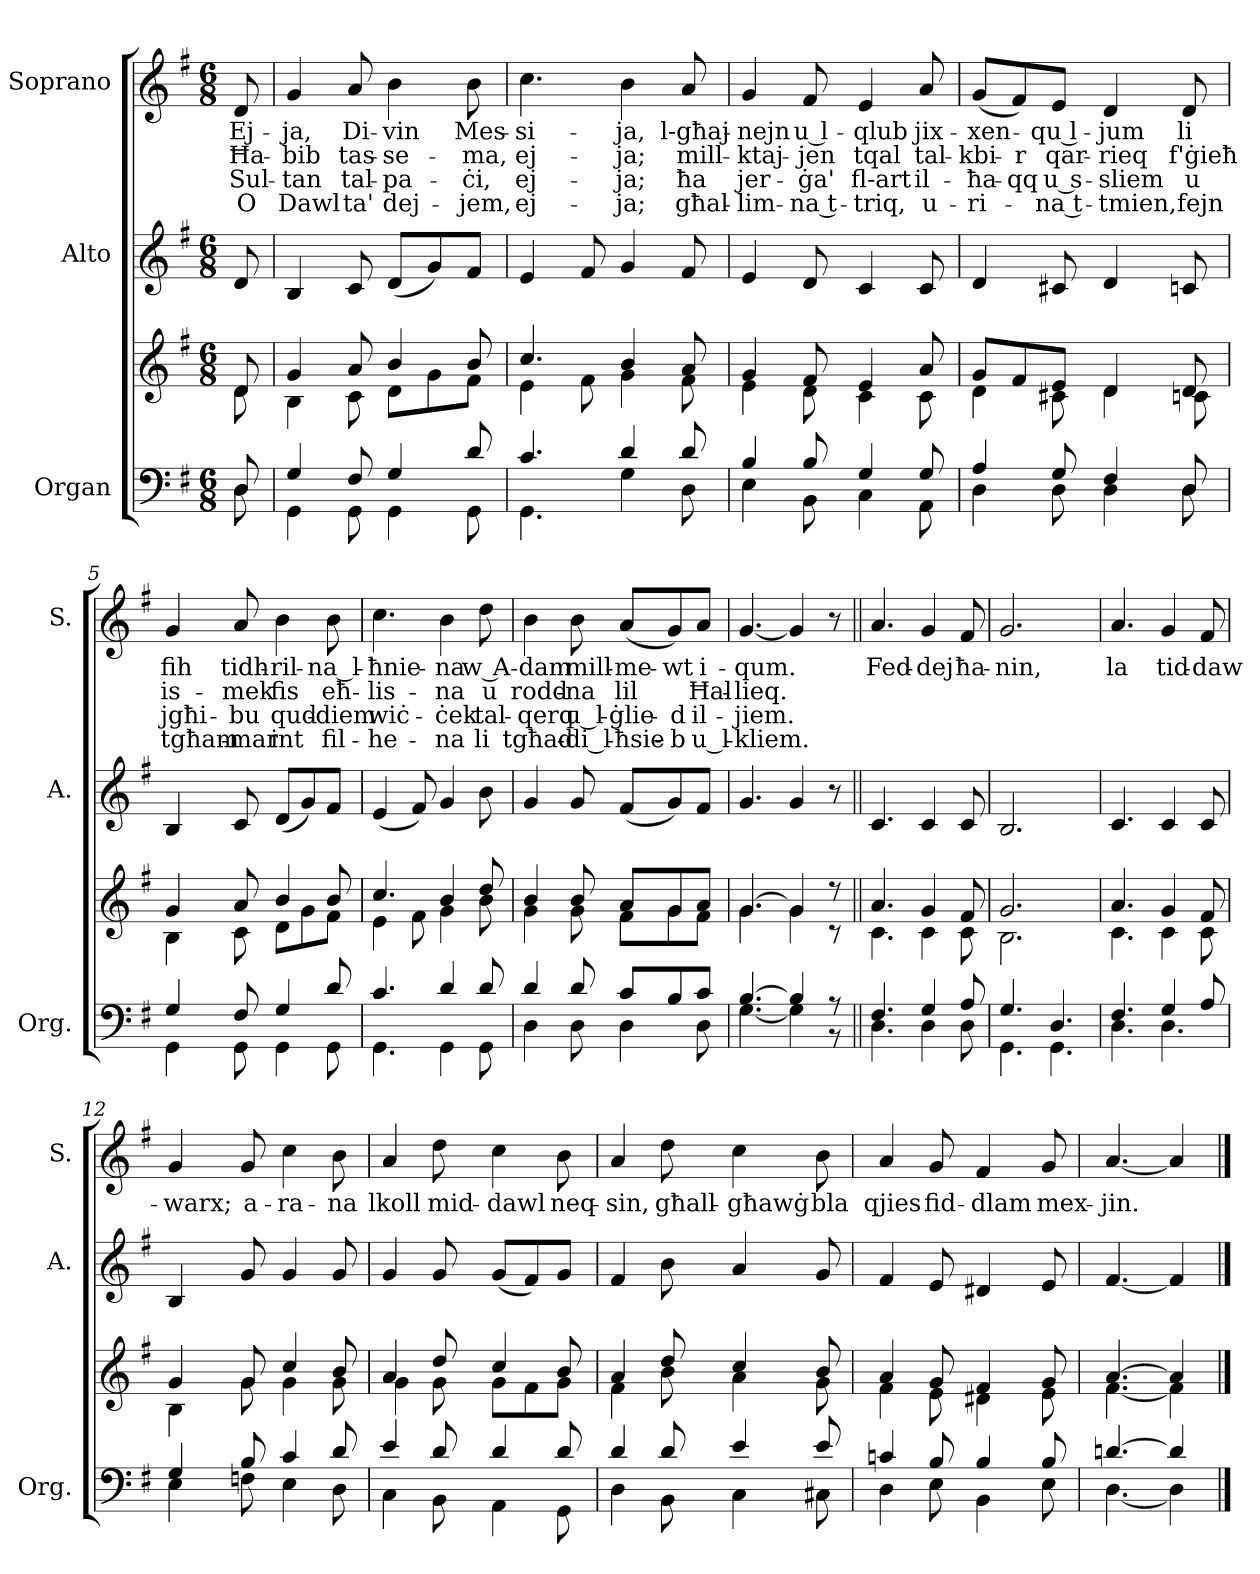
**kern	**kern	**kern	**kern	**text	**text	**text	**text
*part3	*part3	*part2	*part1	*part1	*part1	*part1	*part1
*staff4	*staff3	*staff2	*staff1	*staff1	*staff1	*staff1	*staff1
*I"Organ	*	*I"Alto	*I"Soprano	*	*	*	*
*I'Org.	*	*I'A.	*I'S.	*	*	*	*
*clefF4	*clefG2	*clefG2	*clefG2	*	*	*	*
*k[f#]	*k[f#]	*k[f#]	*k[f#]	*	*	*	*
*G:	*G:	*G:	*G:	*	*	*	*
*M6/8	*M6/8	*M6/8	*M6/8	*	*	*	*
=	=	=	=	=	=	=	=
*^	*^	*	*	*	*	*	*
8D/	8D\	8d/	8d\	8d/	8d/	Ej-	Ħa-	Sul-	O
=1	=1	=1	=1	=1	=1	=1	=1	=1	=1
4G/	4GG\	4g/	4B\	4B/	4g/	-ja,	-bib	-tan	Dawl
8F#/	8GG\	8a/	8c\	8c/	8a/	Di-	tas-	tal-	ta'
4G/	4GG\	4b/	8d\L	(<8d/L	4b\	-vin	-se-	-pa-	dej-
.	.	.	8g\	8g/)	.	.	.	.	.
8d/	8GG\	8b/	8f#\J	8f#/J	8b\	Mes-	-ma,	-ċi,	-jem,
=2	=2	=2	=2	=2	=2	=2	=2	=2	=2
4.c/	4.GG\	4.cc/	4e\	4e/	4.cc\	-si-	ej-	ej-	ej-
.	.	.	8f#\	8f#/	.	.	.	.	.
4d/	4G\	4b/	4g\	4g/	4b\	-ja,	-ja;	-ja;	-ja;
8d/	8D\	8a/	8f#\	8f#/	8a/	l-għaj-	mill-	ħa	għal-
=3	=3	=3	=3	=3	=3	=3	=3	=3	=3
4B/	4E\	4g/	4e\	4e/	4g/	-nejn	-ktaj-	jer-	-lim-
8B/	8BB\	8f#/	8d\	8d/	8f#/	u l-	-jen	-ġa'	-na t-
4G/	4C\	4e/	4c\	4c/	4e/	-qlub	tqal	fl-art	-triq,
8G/	8AA\	8a/	8c\	8c/	8a/	jix-	tal-	il-	u-
=4	=4	=4	=4	=4	=4	=4	=4	=4	=4
4A/	4D\	8g/L	4d\	4d/	(<8g/L	-xen-	-kbi-	-ħa-	-ri-
.	.	8f#/	.	.	8f#/)	.	-r	-qq	.
8G/	8D\	8e/J	8c#X\	8c#X/	8e/J	-qu l-	qar-	u s-	-na t-
4F#/	4D\	4d/	4d\	4d/	4d/	-jum	-rieq	-sliem	-tmien,
8D/	8D\	8d/	8cn\	8cn/	8d/	li	f'ġieħ	u	fejn
=5	=5	=5	=5	=5	=5	=5	=5	=5	=5
4G/	4GG\	4g/	4B\	4B/	4g/	fih	is-	jgħi-	tgħam-
8F#/	8GG\	8a/	8c\	8c/	8a/	tidh-	-mek	-bu	-mar
4G/	4GG\	4b/	8d\L	(<8d/L	4b\	-ril-	fis	qud-	int
.	.	.	8g\	8g/)	.	.	.	.	.
8d/	8GG\	8b/	8f#\J	8f#/J	8b\	-na_l-	eħ-	-diem	fil-
=6	=6	=6	=6	=6	=6	=6	=6	=6	=6
4.c/	4.GG\	4.cc/	4e\	(<4e/	4.cc\	-ħnie-	-lis-	wiċ-	-he-
.	.	.	8f#\	8f#/)	.	.	.	.	.
4d/	4GG\	4b/	4g\	4g/	4b\	-na	-na	-ċek	-na
8d/	8GG\	8dd/	8b\	8b\	8dd\	w A-	u	tal-	li
=7	=7	=7	=7	=7	=7	=7	=7	=7	=7
4d/	4D\	4b/	4g\	4g/	4b\	-dam	rodd-	-qerq	tgħad-
8d/	8D\	8b/	8g\	8g/	8b\	mill-	-na	u_l-	-di_l-
8c/L	4D\	8a/L	8f#\L	(<8f#/L	(<8a/L	-me-	lil	-ġlie-	-ħsie-
8B/	.	8g/	8g\	8g/)	8g/)	-wt	.	-d	-b
8c/J	8D\	8a/J	8f#\J	8f#/J	8a/J	i-	Ħal-	il-	u_l-
=8	=8	=8	=8	=8	=8	=8	=8	=8	=8
[>4.B/	[<4.G\	[>4.g/	4.g\	4.g/	[<4.g/	-qum.	-lieq.	-jiem.	-kliem.
4B/]	4G\]	4g/]	4g\	4g/	4g/]	.	.	.	.
8r	8r	8r	8r	8r	8r	.	.	.	.
=9||	=9||	=9||	=9||	=9||	=9||	=9||	=9||	=9||	=9||
4.F#/	4.D\	4.a/	4.c\	4.c/	4.a/	Fed-	.	.	.
4G/	4D\	4g/	4c\	4c/	4g/	-dej	.	.	.
8A/	8D\	8f#/	8c\	8c/	8f#/	ħa-	.	.	.
=10	=10	=10	=10	=10	=10	=10	=10	=10	=10
4.G/	4.GG\	2.g/	2.B\	2.B/	2.g/	-nin,	.	.	.
4.D/	4.GG\	.	.	.	.	.	.	.	.
=11	=11	=11	=11	=11	=11	=11	=11	=11	=11
4.F#/	4.D\	4.a/	4.c\	4.c/	4.a/	la	.	.	.
4G/	4.D\	4g/	4c\	4c/	4g/	tid-	.	.	.
8A/	.	8f#/	8c\	8c/	8f#/	-daw-	.	.	.
=12	=12	=12	=12	=12	=12	=12	=12	=12	=12
4G/	4E\	4g/	4B\	4B/	4g/	-warx;	.	.	.
8B/	8Fn\	8g/	8g\	8g/	8g/	a-	.	.	.
4c/	4E\	4cc/	4g\	4g/	4cc\	-ra-	.	.	.
8d/	8D\	8b/	8g\	8g/	8b\	-na	.	.	.
=13	=13	=13	=13	=13	=13	=13	=13	=13	=13
4e/	4C\	4a/	4g\	4g/	4a/	lkoll	.	.	.
8d/	8BB\	8dd/	8g\	8g/	8dd\	mid-	.	.	.
4d/	4AA\	4cc/	8g\L	(<8g/L	4cc\	-dawl	.	.	.
.	.	.	8f#\	8f#/)	.	.	.	.	.
8d/	8GG\	8b/	8g\J	8g/J	8b\	neq-	.	.	.
=14	=14	=14	=14	=14	=14	=14	=14	=14	=14
4d/	4D\	4a/	4f#\	4f#/	4a/	-sin,	.	.	.
8d/	8BB\	8dd/	8b\	8b\	8dd\	għall-	.	.	.
4e/	4C\	4cc/	4a\	4a/	4cc\	-għawġ	.	.	.
8e/	8C#X\	8b/	8g\	8g/	8b\	bla	.	.	.
=15	=15	=15	=15	=15	=15	=15	=15	=15	=15
4cn/	4D\	4a/	4f#\	4f#/	4a/	qjies	.	.	.
8B/	8E\	8g/	8e\	8e/	8g/	fid-	.	.	.
4B/	4BB\	4f#/	4d#X\	4d#X/	4f#/	-dlam	.	.	.
8B/	8E\	8g/	8e\	8e/	8g/	mex-	.	.	.
=16	=16	=16	=16	=16	=16	=16	=16	=16	=16
[>4.dn/	[<4.D\	[>4.a/	[<4.f#\	[<4.f#/	[<4.a/	-jin.	.	.	.
4d/]	4D\]	4a/]	4f#\]	4f#/]	4a/]	.	.	.	.
*v	*v	*	*	*	*	*	*	*	*
*	*v	*v	*	*	*	*	*	*
==	==	==	==	==	==	==	==
*-	*-	*-	*-	*-	*-	*-	*-
